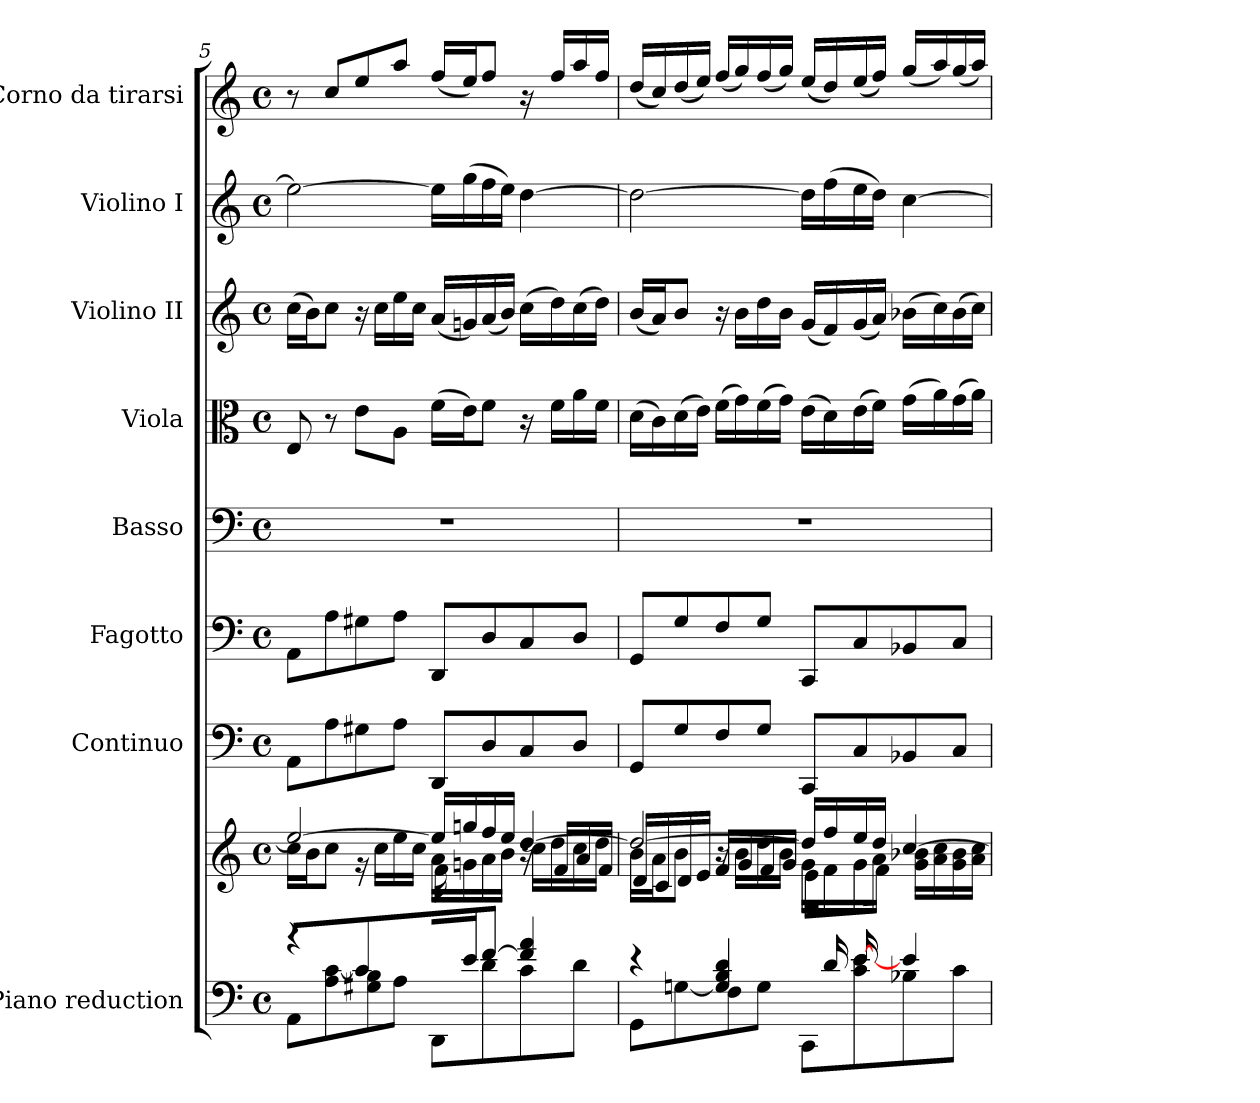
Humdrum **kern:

**kern	**kern	**kern	**kern	**kern	**kern	**kern	**kern	**kern
*part8	*part8	*part7	*part6	*part5	*part4	*part3	*part2	*part1
*staff9	*staff8	*staff7	*staff6	*staff5	*staff4	*staff3	*staff2	*staff1
*I"Piano reduction	*	*I"Continuo	*I"Fagotto	*I"Basso	*I"Viola	*I"Violino II	*I"Violino I	*I"Corno da tirarsi
*I'Pno	*	*	*	*	*	*	*	*
*clefF4	*clefG2	*clefF4	*clefF4	*clefF4	*clefC3	*clefG2	*clefG2	*clefG2
*	*	*	*	*	*	*	*	*ITrd7c12
*k[]	*k[]	*k[]	*k[]	*k[]	*k[]	*k[]	*k[]	*k[]
*M4/4	*M4/4	*M4/4	*M4/4	*M4/4	*M4/4	*M4/4	*M4/4	*M4/4
*met(c)	*met(c)	*met(c)	*met(c)	*met(c)	*met(c)	*met(c)	*met(c)	*met(c)
=5	=5	=5	=5	=5	=5	=5	=5	=5
*^	*^	*	*	*	*	*	*	*
*	*	*	*^	*	*	*	*	*	*	*
*	*	*	*	*^	*	*	*	*	*	*	*
4r	8AA\L	2ee/_	16cc\LL	2ryy	2ryy	8AA\L	8AA\L	1r	8E/	(16cc\LL	2ee\_	8r
.	.	.	16b\J	.	.	.	.	.	.	16b\J)	.	.
.	8A\ [>8c\	.	8cc\J	.	.	8A\	8A\	.	8r	8cc\J	.	8c/L
4c/]	8G#X\ 8B\	.	16r	.	.	8G#X\	8G#X\	.	8e\L	16r	.	8e/
.	.	.	16cc\LL	.	.	.	.	.	.	16cc\LL	.	.
.	8A\J	.	16ee\	.	.	8A\J	8A\J	.	8A\J	16ee\	.	8a/J
.	.	.	16cc\JJ	.	.	.	.	.	.	16cc\JJ	.	.
16ryy	8DD\L	16ee/LL]	16a\LL	4ryy	16f\LL	8DD/L	8DD/L	.	(16f\LL	(16a/LL	16ee\LL]	(16f/LL
16e/J	.	16ggn/	16gn\	.	4..ryy	.	.	.	16e\J)	16gn/)	(16gg\	16e/J)
[8f/J	8d\	16ff/	16a\	.	.	8D/	8D/	.	8f\J	(16a/	16ff\	8f/J
.	.	16ee/JJ	16b\JJ	.	.	.	.	.	.	16b/JJ)	16ee\JJ)	.
4f/] 4a/	8c\	[4dd/	16cc\LL	16r	.	8C/	8C/	.	16r	(16cc\LL	[4dd\	16r
.	.	.	16dd\	16f/LL	.	.	.	.	16f\LL	16dd\)	.	16f/LL
.	8d\J	.	16cc\	16a/	.	8D/J	8D/J	.	16a\	(16cc\	.	16a/
.	.	.	16dd\JJ	16f/JJ	.	.	.	.	16f\JJ	16dd\JJ)	.	16f/JJ
=6	=6	=6	=6	=6	=6	=6	=6	=6	=6	=6	=6	=6
4r	8GG\L	2dd/_	16b\LL	16d/LL	2ryy	8GG/L	8GG/L	1r	(16d\LL	(16b/LL	2dd\_	(16d/LL
.	.	.	16a\J	16c/	.	.	.	.	16c\)	16a/J)	.	16c/)
.	[>8Gn\	.	8b\J	16d/	.	8G/	8G/	.	(16d\	8b/J	.	(16d/
.	.	.	.	16e/JJ	.	.	.	.	16e\JJ)	.	.	16e/JJ)
4G/] 4B/ 4d/	8F\	.	16r	16f/LL	.	8F/	8F/	.	(16f\LL	16r	.	(16f/LL
.	.	.	16b\LL	16g/	.	.	.	.	16g\)	16b\LL	.	16g/)
.	8G\J	.	16dd\	16f/	.	8G/J	8G/J	.	(16f\	16dd\	.	(16f/
.	.	.	16b\JJ	16g/JJ	.	.	.	.	16g\JJ)	16b\JJ	.	16g/JJ)
16ryy	8CC\L	16dd/LL]	16g\LL	2ryy	16e\LL	8CC/L	8CC/L	.	(16e\LL	(16g/LL	16dd\LL]	(16e/LL
16d/	.	16ff/	16f\	.	8ryy	.	.	.	16d\)	16f/)	(16ff\	16d/)
[16e/	8c\ 8e\	16ee/	16g\	.	.	8C/	8C/	.	(16e\	(16g/	16ee\	(16e/
16ryy	.	16dd/JJ	16a\JJ	.	16f\JJ	.	.	.	16f\JJ)	16a/JJ)	16dd\JJ)	16f/JJ)
4e/]	8B-X\	[4cc/	16g\ 16b-X\LL	.	4ryy	8BB-X/	8BB-X/	.	(16g\LL	(16b-X\LL	[4cc\	(16g/LL
.	.	.	16a\ 16cc\	.	.	.	.	.	16a\)	16cc\)	.	16a/)
.	8c\J	.	16g\ 16b-\	.	.	8C/J	8C/J	.	(16g\	(16b-\	.	(16g/
.	.	.	16a\ 16cc\JJ	.	.	.	.	.	16a\JJ)	16cc\JJ)	.	16a/JJ)
*v	*v	*	*	*	*	*	*	*	*	*	*	*
*	*v	*v	*v	*v	*	*	*	*	*	*	*
=	=	=	=	=	=	=	=	=
*-	*-	*-	*-	*-	*-	*-	*-	*-
